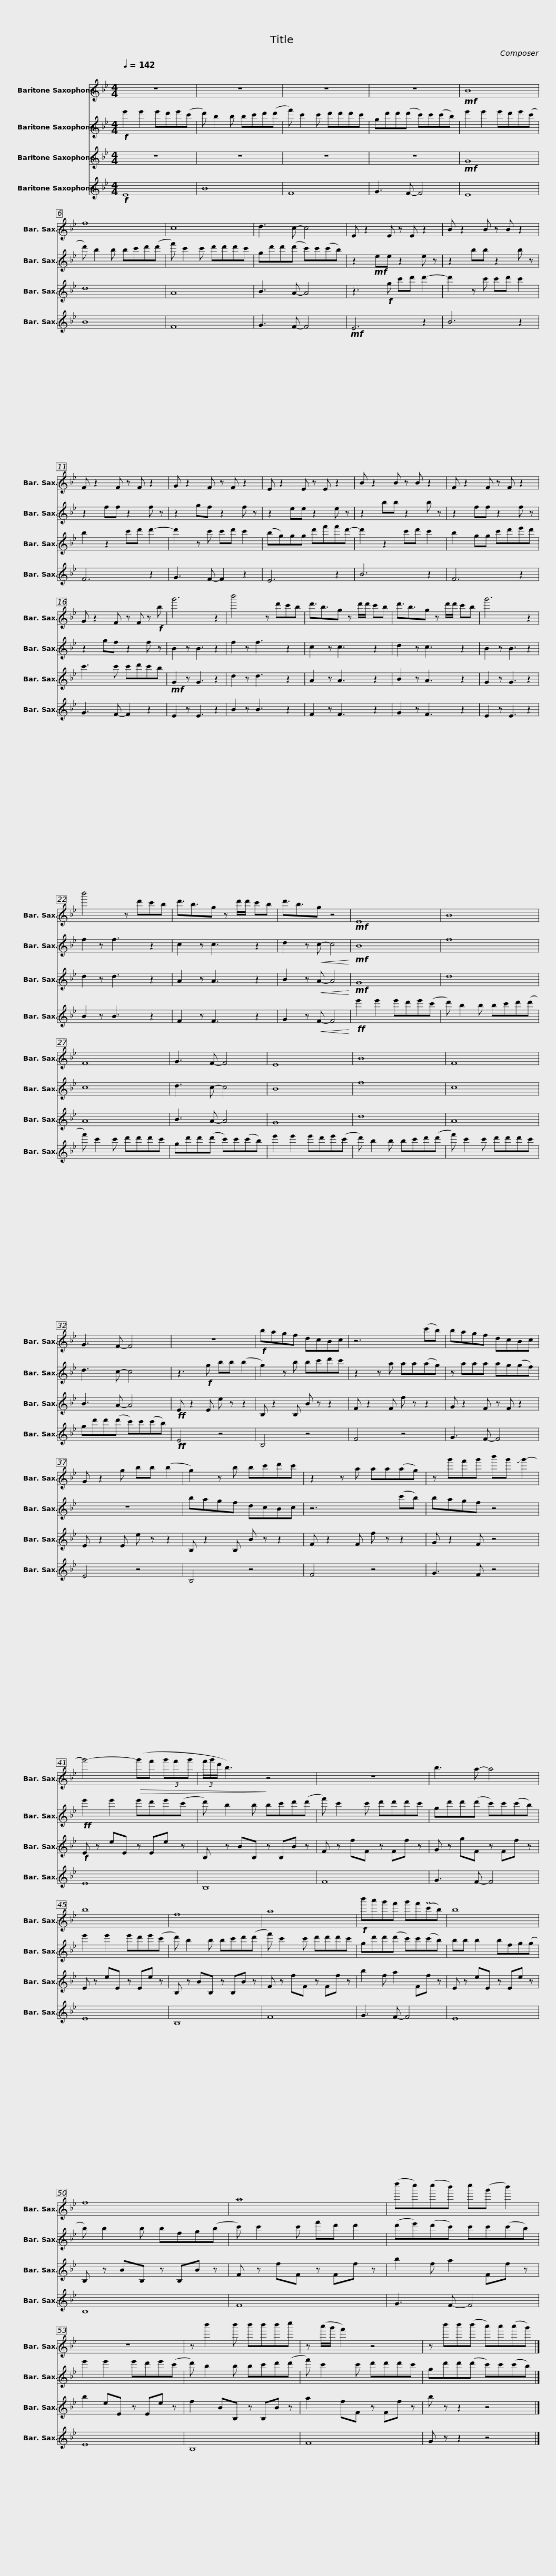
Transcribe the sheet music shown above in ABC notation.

X:1
%%score 1 2 3 4
L:1/8
Q:1/4=142
M:4/4
I:linebreak $
K:none
V:1 treble transpose=-21
V:2 treble transpose=-21
V:3 treble transpose=-21
V:4 treble transpose=-21
V:1
[K:Bb] z8 | z8 | z8 |$ z8 |$!mf! B8 | %5
 f8 | c8 | d3 c- c4 |$ E z2 E z E z2 | B z2 B z B z2 | %10
 F z2 F z F z2 | G z2 F z F z2 |$ E z2 E z E z2 | B z2 B z B z2 | F z2 F z F z2 | %15
 G z2 F z F z!f! b |$ g'6 z2 | b'4 z d'c'b | d'3/2b3/2g z d'/d'/ c'b | d'3/2b3/2g z d'/d'/ c'b |$ %20
 g'6 z2 | b'4 z d'c'b | d'3/2b3/2g z d'/d'/ c'b | d'3/2b3/2g z4 |!mf! E8 |$ %25
 B8 | F8 | G3 F- F4 |$ E8 | B8 | %30
 F8 | G3 F- F4 |$ z8 |!f! bagf dcBc | z6 (c'b) | %35
 bagf dcBc |$ G z2 g bb (b2 | g2) z b bc'd'c' | z2 z a aa(ag) | z g'f'g' b'g' !slide!g'2- |$ %40
 g'4-!>(! (g'f' (3g'f'g' | (3f'/g'/d'/ b3)!>)! z4 | z8 |$ b3 a- a4 | b8 | %45
 f8 | a8 |$!f! b'a'g'f' g'f'(Pc'b) | b8 | f8 | %50
 a8 |$ (d''c'')(c''b') c''(g' b'2) | z8 | z b'2 b' b'b'b'c'' | z (a'/g'/ f'2) z4 |$ %55
 z b'b'(b' a')a'(a'g') |] %56
V:2
[K:Bb]!f! e'2 e'2 e'd'e'(c' | d') b2 b bc'd'(d' | f') c'2 c' d'd'd'c' |$ gd'd'(d' c')c'(c'b) |$ e'2 e'2 e'd'e'(c' | %5
 d') b2 b bc'd'(d' | f') c'2 c' d'd'd'c' | gd'd'(d' c')c'(c'b) |$ z2!mf! ee z2 e z | z2 bb z2 b z | %10
 z2 ff z2 f z | z2 gf z2 f z |$ z2 ee z2 e z | z2 bb z2 b z | z2 ff z2 f z | %15
 z2 gf z2 f z |$ B2 z B3 z2 | f2 z f3 z2 | c2 z c3 z2 | d2 z c3 z2 |$ %20
 B2 z B3 z2 | f2 z f3 z2 | c2 z c3 z2 | d2 z!<(! c- c4!<)! |!mf! B8 |$ %25
 f8 | c8 | d3 c- c4 |$ B8 | f8 | %30
 c8 | d3 c- c4 |$ z3!f! g bb (b2 | g2) z b bc'd'c' | z2 z a aa(ag) | %35
 z aaa ag(gf) |$ z8 | bagf dcBc | z6 (c'b) | bagf z4 |$ %40
!ff! e'2 e'2 e'd'e'(c' | d') b2 b bc'd'(d' | f') c'2 c' d'd'd'c' |$ gd'd'(d' c')c'(c'b) | e'2 e'2 e'd'e'(c' | %45
 d') b2 b bc'd'(d' | f') c'2 c' d'd'd'c' |$ gd'd'(d' c')c'(c'b) | bb b2 bfg(g | b) b2 b bfg(b | %50
 c') c'2 c' f'd' d'2 |$ (d'e')(d'c') c'c'(c'b) | e'2 e'2 e'd'e'(c' | d') b2 b bc'd'(d' | f') c'2 c' d'd'd'c' |$ %55
 gd'd'(d' c')c'(c'b) |] %56
V:3
[K:Bb] z8 | z8 | z8 |$ z8 |$!mf! G8 | %5
 d8 | A8 | B3 A- A4 |$ z3!f! g c'd' d'2- | d'2 z c' c'd' c'2 | %10
 b2 z2 c'd' d'2- | d'2 z c' c'd' c'2 |$ (bg)gg d'f'f'd'- | d'2 z2 c'd' c'2 | b2 gg c'd'e'd' | %15
 c'3 c' c'd'c'b |$!mf! G2 z G3 z2 | d2 z d3 z2 | A2 z A3 z2 | B2 z A3 z2 |$ %20
 G2 z G3 z2 | d2 z d3 z2 | A2 z A3 z2 | B2 z!<(! A- A4!<)! |!mf! G8 |$ %25
 d8 | A8 | B3 A- A4 |$ G8 | d8 | %30
 A8 | B3 A- A4 |$!ff! E z2 E e z z2 | B, z2 B, B z z2 | F z2 F f z z2 | %35
 G z2 F z F z2 |$ E z2 E e z z2 | B, z2 B, B z z2 | F z2 F f z z2 | G z2 F z4 |$ %40
!f! E z eE z Ee z | B, z BB, z B,B z | F z fF z Ff z |$ G z gF z Ff z | E z eE z Ee z | %45
 B, z BB, z B,B z | F z fF z Ff z |$ b2 f a2 Ff z | E z eE z Ee z | B, z BB, z B,B z | %50
 F z fF z Ff z |$ b2 f a2 Ff z | b2 eE z Ee z | f2 BB, z B,B z | a2 fF z Ff z |$ %55
 b z z2 z4 |] %56
V:4
[K:Bb]!f! E8 | B8 | F8 |$ G3 F- F4 |$ E8 | %5
 B8 | F8 | G3 F- F4 |$!mf! E6 z2 | B6 z2 | %10
 F6 z2 | G3 F- F2 z2 |$ E6 z2 | B6 z2 | F6 z2 | %15
 G3 F- F2 z2 |$ E2 z E3 z2 | B2 z B3 z2 | F2 z F3 z2 | G2 z F3 z2 |$ %20
 E2 z E3 z2 | B2 z B3 z2 | F2 z F3 z2 | G2 z!<(! F- F4!<)! |!ff! e'2 e'2 e'd'e'(c' |$ %25
 d') b2 b bc'd'(d' | f') c'2 c' d'd'd'c' | gd'd'(d' c')c'(c'b) |$ e'2 e'2 e'd'e'(c' | d') b2 b bc'd'(d' | %30
 f') c'2 c' d'd'd'c' | gd'd'(d' c')c'(c'b) |$!ff! E4 z4 | B,4 z4 | F4 z4 | %35
 G3 F- F4 |$ E4 z4 | B,4 z4 | F4 z4 | G3 F z4 |$ %40
 E8 | B,8 | F8 |$ G3 F- F4 | E8 | %45
 B,8 | F8 |$ G3 F- F4 | E8 | B,8 | %50
 F8 |$ G3 F- F4 | E8 | B,8 | F8 |$ %55
 G z z2 z4 |] %56
